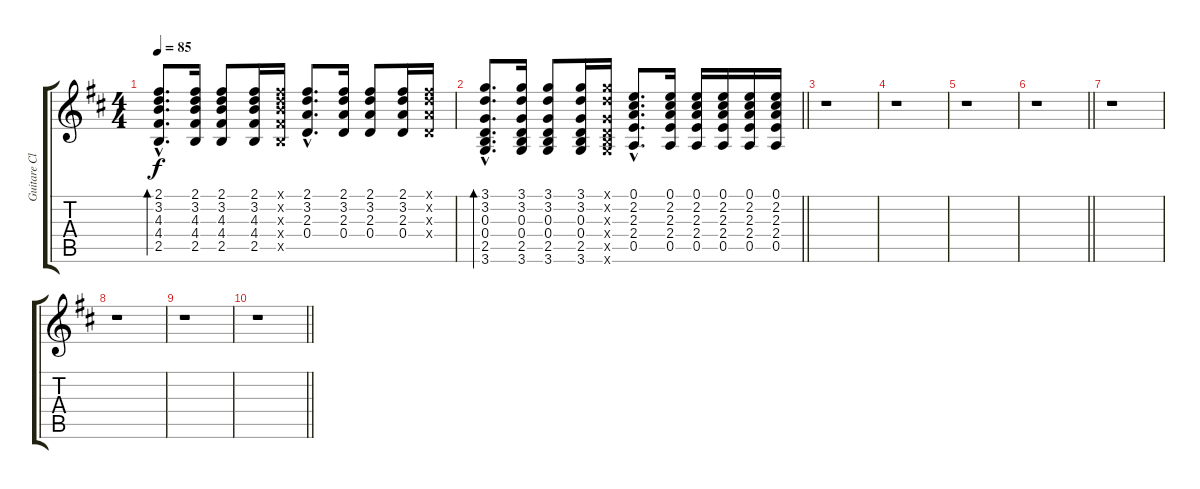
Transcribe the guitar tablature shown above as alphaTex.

\track ("Guitare Classique" "Guitare Cl") {instrument acousticguitarnylon}
\staff {score tabs}
\tuning (E4 B3 G3 D3 A2 E2) {hide}
\ts (4 4)
\tempo 85
\clef g2
\ks bminor
(2.1{hac} 3.2{hac} 4.3{hac} 4.4{hac} 2.5{hac}).8{d bd 60 dy f} (2.1 3.2 4.3 4.4 2.5).16 (2.1 3.2 4.3 4.4 2.5).8 (2.1 3.2 4.3 4.4 2.5).16 (2.1{x} 3.2{x} 4.3{x} 4.4{x} 2.5{x}).16 (2.1{hac} 3.2{hac} 2.3{hac} 0.4{hac}).8{d} (2.1 3.2 2.3 0.4).16 (2.1 3.2 2.3 0.4).8 (2.1 3.2 2.3 0.4).16 (2.1{x} 3.2{x} 2.3{x} 0.4{x}).16 |
\barLineRight lightlight
(3.1{hac} 3.2{hac} 0.3{hac} 0.4{hac} 2.5{hac} 3.6{hac}).8{d bd 60} (3.1 3.2 0.3 0.4 2.5 3.6).16 (3.1 3.2 0.3 0.4 2.5 3.6).8 (3.1 3.2 0.3 0.4 2.5 3.6).16 (3.1{x} 3.2{x} 0.3{x} 0.4{x} 2.5{x} 3.6{x}).16 (0.1{hac} 2.2{hac} 2.3{hac} 2.4{hac} 0.5{hac}).8{d} (0.1 2.2 2.3 2.4 0.5).16 (0.1 2.2 2.3 2.4 0.5).16 (0.1 2.2 2.3 2.4 0.5).16 (0.1 2.2 2.3 2.4 0.5).16 (0.1 2.2 2.3 2.4 0.5).16 |
r.1 |
r.1 |
r.1 |
\barLineRight lightlight
r.1 |
r.1 |
r.1 |
r.1 |
\barLineRight lightlight
r.1
